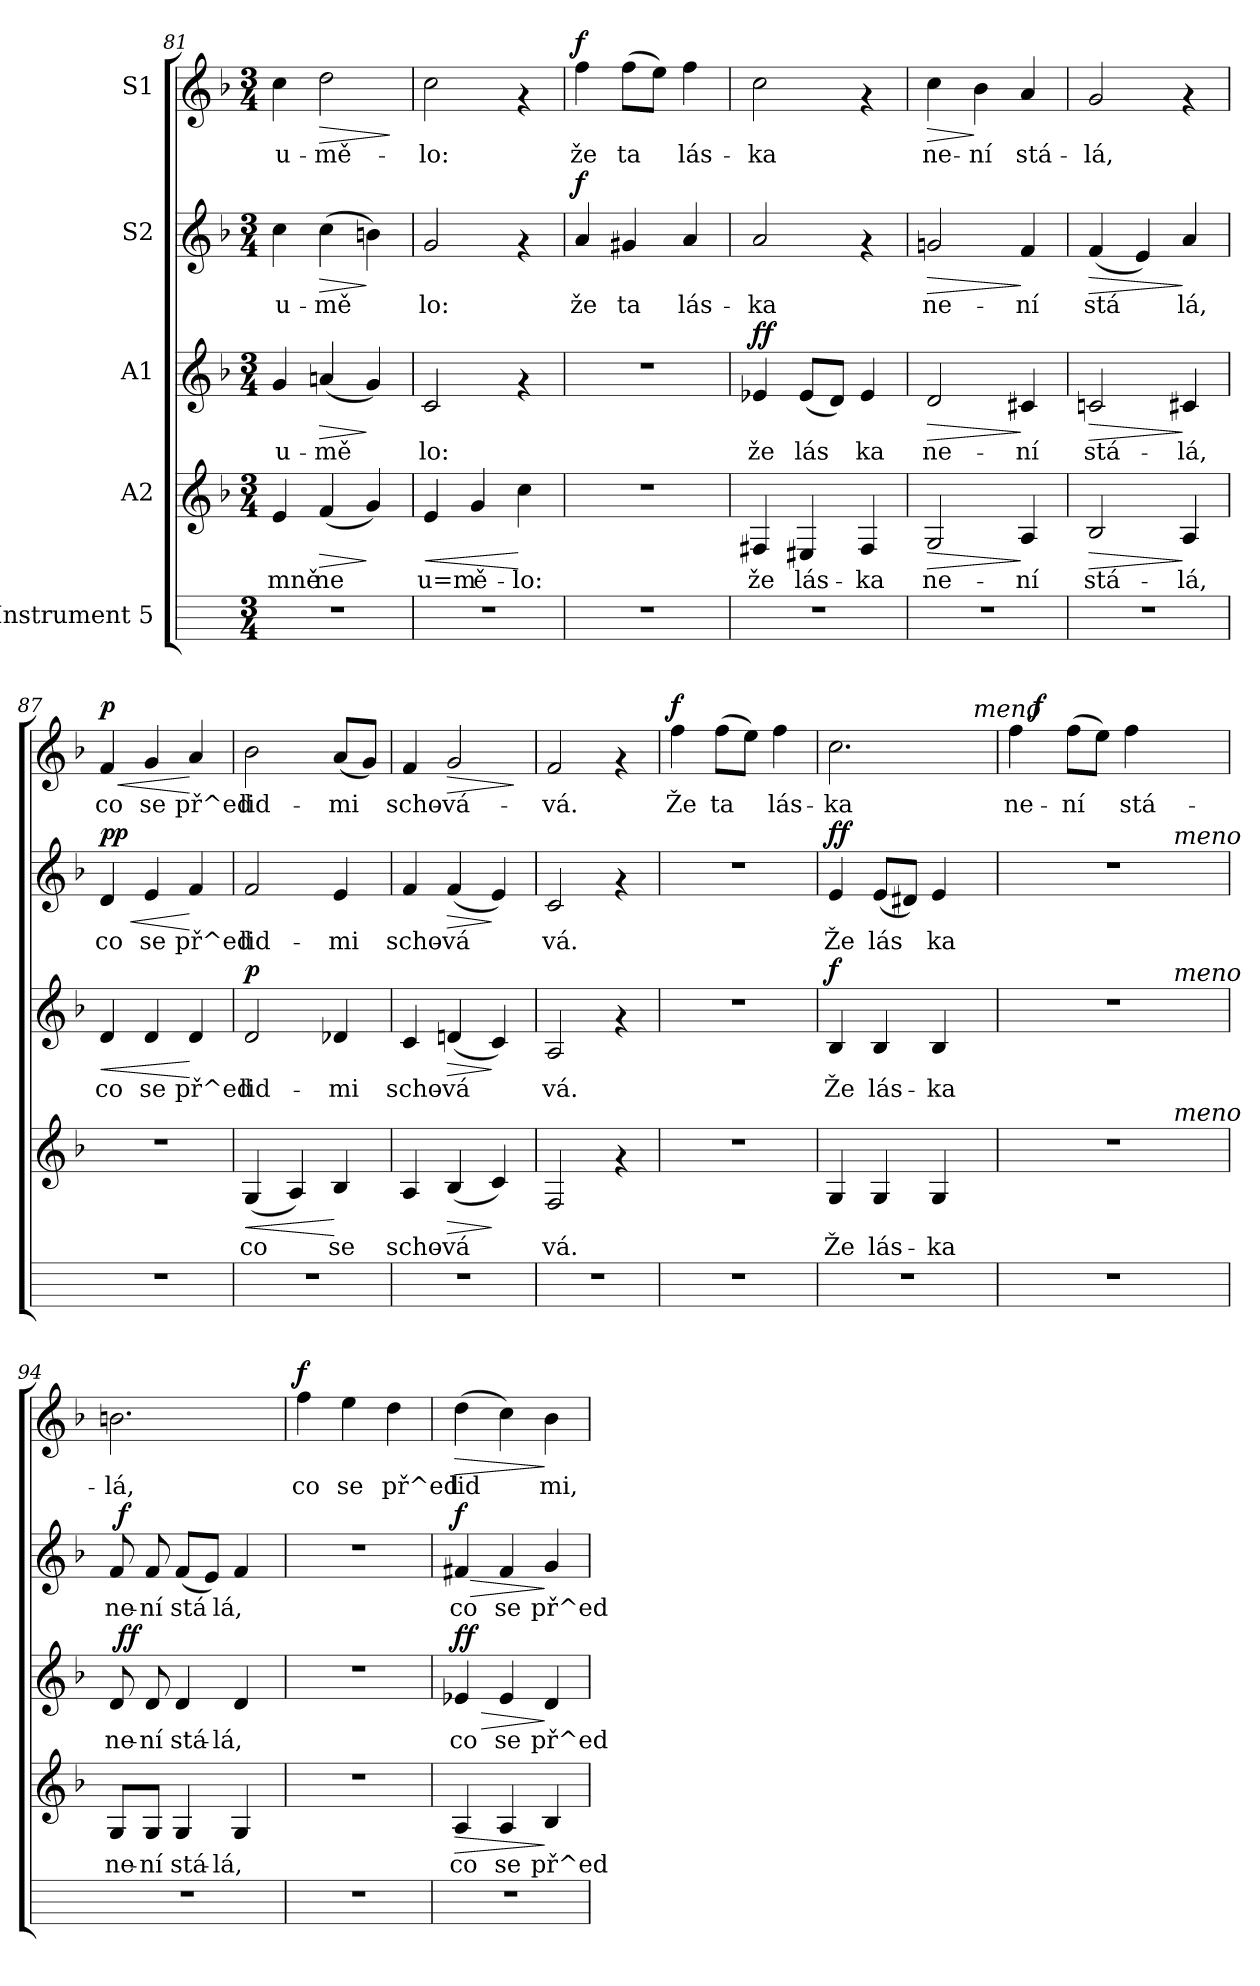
**kern	**kern	**text	**dynam	**kern	**text	**dynam	**kern	**text	**dynam	**kern	**text	**dynam
*part5	*part4	*part4	*part4	*part3	*part3	*part3	*part2	*part2	*part2	*part1	*part1	*part1
*staff5	*staff4	*staff4	*staff4	*staff3	*staff3	*staff3	*staff2	*staff2	*staff2	*staff1	*staff1	*staff1
*I"Instrument 5	*I"A2	*	*	*I"A1	*	*	*I"S2	*	*	*I"S1	*	*
*	*clefG2	*	*	*clefG2	*	*	*clefG2	*	*	*clefG2	*	*
*k[]	*k[b-]	*	*	*k[b-]	*	*	*k[b-]	*	*	*k[b-]	*	*
*C:	*F:	*	*	*F:	*	*	*F:	*	*	*F:	*	*
*M3/4	*M3/4	*	*	*M3/4	*	*	*M3/4	*	*	*M3/4	*	*
=81	=81	=81	=81	=81	=81	=81	=81	=81	=81	=81	=81	=81
!	!	!LO:LY:b:cj	!	!	!LO:LY:b:cj	!	!	!LO:LY:b:cj	!	!	!LO:LY:b:cj	!
2.r	4e/	mně	.	4g/	-u-	.	4cc\	-u-	.	4cc\	-u-	.
!	!	!LO:LY:b:cj	!LO:HP:b	!	!LO:LY:b:cj	!LO:HP:b	!	!LO:LY:b:cj	!LO:HP:b	!	!LO:LY:b:cj	!LO:HP:b
.	(<4f/	ne-	>	(<4an/	-mě-	>	(>4cc\	-mě-	>	2dd\	-mě-	>
!	!	!LO:LY:b:cj	!	!	!LO:LY:b:cj	!	!	!LO:LY:b:cj	!	!	!	!
.	4g/)	--	]	4g/)	--	]	4bn\)	--	]	.	.	.
.	.	.	.	.	.	.	.	.	.	.	.	]
=82	=82	=82	=82	=82	=82	=82	=82	=82	=82	=82	=82	=82
!	!	!LO:LY:b:cj	!LO:HP:b	!	!LO:LY:b:cj	!	!	!LO:LY:b:cj	!	!	!LO:LY:b:cj	!
2.r	4e/	-u=m	<	2c/	-lo:	.	2g/	-lo:	.	2cc\	-lo:	.
!	!	!LO:LY:b:cj	!	!	!	!	!	!	!	!	!	!
.	4g/	ě-	.	.	.	.	.	.	.	.	.	.
!	!	!LO:LY:b:cj	!	!	!	!	!	!	!	!	!	!
.	4cc\	-lo:	[	4rf	.	.	4rf	.	.	4rf	.	.
!!LO:LB:g=z
=83	=83	=83	=83	=83	=83	=83	=83	=83	=83	=83	=83	=83
!	!	!	!	!	!	!	!	!LO:LY:b:cj	!LO:DY:a	!	!LO:LY:b:cj	!LO:DY:a
2.r	2.r	.	.	2.r	.	.	4a/	že	f	4ff\	že	f
!	!	!	!	!	!	!	!	!LO:LY:b:cj	!	!	!LO:LY:b:cj	!
.	.	.	.	.	.	.	4g#X/	ta	.	(>8ff\L	ta	.
!	!	!	!	!	!	!	!	!	!	!	!LO:LY:b:cj	!
.	.	.	.	.	.	.	.	.	.	8ee\J)	.	.
!	!	!	!	!	!	!	!	!LO:LY:b:cj	!	!	!LO:LY:b:cj	!
.	.	.	.	.	.	.	4a/	lás-	.	4ff\	lás-	.
=84	=84	=84	=84	=84	=84	=84	=84	=84	=84	=84	=84	=84
!	!	!LO:LY:b:cj	!	!	!LO:LY:b:cj	!LO:DY:a	!	!LO:LY:b:cj	!	!	!LO:LY:b:cj	!
!	!	!	!	!	!	!LO:DY:n=1:b	!	!	!	!	!	!
2.r	4F#X/	že	.	4e-X/	že	f f	2a/	-ka	.	2cc\	-ka	.
!	!	!LO:LY:b:cj	!	!	!LO:LY:b:cj	!	!	!	!	!	!	!
.	4E#X/	lás-	.	(<8e-/L	lás-	.	.	.	.	.	.	.
!	!	!	!	!	!LO:LY:b:cj	!	!	!	!	!	!	!
.	.	.	.	8d/J)	--	.	.	.	.	.	.	.
!	!	!LO:LY:b:cj	!	!	!LO:LY:b:cj	!	!	!	!	!	!	!
.	4F#/	-ka	.	4e-/	-ka	.	4rf	.	.	4rf	.	.
=85	=85	=85	=85	=85	=85	=85	=85	=85	=85	=85	=85	=85
!	!	!LO:LY:b:cj	!LO:HP:b	!	!LO:LY:b:cj	!LO:HP:b	!	!LO:LY:b:cj	!LO:HP:b	!	!LO:LY:b:cj	!LO:HP:b
2.r	2G/	ne-	>	2d/	ne-	>	2gn/	ne-	>	4cc\	ne-	>
!	!	!	!	!	!	!	!	!	!	!	!LO:LY:b:cj	!
.	.	.	.	.	.	.	.	.	.	4b-\	-ní	]
!	!	!LO:LY:b:cj	!	!	!LO:LY:b:cj	!	!	!LO:LY:b:cj	!	!	!LO:LY:b:cj	!
.	4A/	-ní	]	4c#X/	-ní	]	4f/	-ní	]	4a/	stá-	.
=86	=86	=86	=86	=86	=86	=86	=86	=86	=86	=86	=86	=86
!	!	!LO:LY:b:cj	!LO:HP:b	!	!LO:LY:b:cj	!LO:HP:b	!	!LO:LY:b:cj	!LO:HP:b	!	!LO:LY:b:cj	!
2.r	2B-/	stá-	>	2cn/	stá-	>	(<4f/	stá-	>	2g/	-lá,	.
!	!	!	!	!	!	!	!	!LO:LY:b:cj	!	!	!	!
.	.	.	.	.	.	.	4e/)	--	.	.	.	.
!	!	!LO:LY:b:cj	!	!	!LO:LY:b:cj	!	!	!LO:LY:b:cj	!	!	!	!
.	4A/	-lá,	]	4c#X/	-lá,	]	4a/	-lá,	]	4rf	.	.
=87	=87	=87	=87	=87	=87	=87	=87	=87	=87	=87	=87	=87
!	!	!	!	!	!LO:LY:b:cj	!LO:HP:b	!	!LO:LY:b:cj	!LO:HP:b	!	!LO:LY:b:cj	!LO:HP:b
!	!	!	!	!	!	!	!	!	!LO:DY:n=1:a	!	!	!
!	!	!	!	!	!	!	!	!	!LO:DY:n=2:b	!	!	!LO:DY:n=1:a
2.r	2.r	.	.	4d/	co	<	4d/	co	< p p	4f/	co	< p
!	!	!	!	!	!LO:LY:b:cj	!	!	!LO:LY:b:cj	!	!	!LO:LY:b:cj	!
.	.	.	.	4d/	se	.	4e/	se	.	4g/	se	.
!	!	!	!	!	!LO:LY:b:cj	!	!	!LO:LY:b:cj	!	!	!LO:LY:b:cj	!
.	.	.	.	4d/	př^ed	[	4f/	př^ed	[	4a/	př^ed	[
=88	=88	=88	=88	=88	=88	=88	=88	=88	=88	=88	=88	=88
!	!	!LO:LY:b:cj	!LO:HP:b	!	!LO:LY:b:cj	!LO:DY:b	!	!LO:LY:b:cj	!	!	!LO:LY:b:cj	!
2.r	(<4G/	co	<	2d/	lid-	p	2f/	lid-	.	2b-\	lid-	.
!	!	!LO:LY:b:cj	!	!	!	!	!	!	!	!	!	!
.	4A/)	.	.	.	.	.	.	.	.	.	.	.
!	!	!LO:LY:b:cj	!	!	!LO:LY:b:cj	!	!	!LO:LY:b:cj	!	!	!LO:LY:b:cj	!
.	4B-/	se	[	4d-X/	-mi	.	4e/	-mi	.	(<8a/L	-mi	.
!	!	!	!	!	!	!	!	!	!	!	!LO:LY:b:cj	!
.	.	.	.	.	.	.	.	.	.	8g/J)	.	.
=89	=89	=89	=89	=89	=89	=89	=89	=89	=89	=89	=89	=89
!	!	!LO:LY:b:cj	!	!	!LO:LY:b:cj	!	!	!LO:LY:b:cj	!	!	!LO:LY:b:cj	!
2.r	4A/	scho-	.	4c/	scho-	.	4f/	scho-	.	4f/	scho-	.
!	!	!LO:LY:b:cj	!LO:HP:b	!	!LO:LY:b:cj	!LO:HP:b	!	!LO:LY:b:cj	!LO:HP:b	!	!LO:LY:b:cj	!LO:HP:b
.	(<4B-/	-vá-	>	(<4dn/	-vá-	>	(<4f/	-vá-	>	2g/	-vá-	>
!	!	!LO:LY:b:cj	!	!	!LO:LY:b:cj	!	!	!LO:LY:b:cj	!	!	!	!
.	4c/)	--	]	4c/)	--	]	4e/)	--	]	.	.	.
.	.	.	.	.	.	.	.	.	.	.	.	]
=90	=90	=90	=90	=90	=90	=90	=90	=90	=90	=90	=90	=90
!	!	!LO:LY:b:cj	!	!	!LO:LY:b:cj	!	!	!LO:LY:b:cj	!	!	!LO:LY:b:cj	!
2.r	2F/	-vá.	.	2A/	-vá.	.	2c/	-vá.	.	2f/	-vá.	.
.	4rf	.	.	4rf	.	.	4rf	.	.	4rf	.	.
!!LO:PB:g=z
=91	=91	=91	=91	=91	=91	=91	=91	=91	=91	=91	=91	=91
!	!	!	!	!	!	!	!	!	!	!	!LO:LY:b:cj	!LO:DY:a
2.r	2.r	.	.	2.r	.	.	2.r	.	.	4ff\	Že	f
!	!	!	!	!	!	!	!	!	!	!	!LO:LY:b:cj	!
.	.	.	.	.	.	.	.	.	.	(>8ff\L	ta	.
!	!	!	!	!	!	!	!	!	!	!	!LO:LY:b:cj	!
.	.	.	.	.	.	.	.	.	.	8ee\J)	.	.
!	!	!	!	!	!	!	!	!	!	!	!LO:LY:b:cj	!
.	.	.	.	.	.	.	.	.	.	4ff\	lás-	.
=92	=92	=92	=92	=92	=92	=92	=92	=92	=92	=92	=92	=92
!	!	!LO:LY:b:cj	!	!	!LO:LY:b:cj	!LO:DY:b	!	!LO:LY:b:cj	!LO:DY:a	!	!LO:LY:b:cj	!
!	!	!	!	!	!	!	!	!	!LO:DY:n=1:b	!	!	!
*	*	*	*	*	*	*	*	*	*	*^	*	*
2.r	4G/	Že	.	4B-/	Že	f	4e/	Že	f f	2.cc\	2ryy	-ka	.
!	!	!LO:LY:b:cj	!	!	!LO:LY:b:cj	!	!	!LO:LY:b:cj	!	!	!	!	!
.	4G/	lás-	.	4B-/	lás-	.	(<8e/L	lás-	.	.	.	.	.
!	!	!	!	!	!	!	!	!LO:LY:b:cj	!	!	!	!	!
.	.	.	.	.	.	.	8d#X/J)	--	.	.	.	.	.
!	!	!LO:LY:b:cj	!	!	!LO:LY:b:cj	!	!	!LO:LY:b:cj	!	!	!	!	!
.	4G/	-ka	.	4B-/	-ka	.	4e/	-ka	.	.	8ryy	.	.
.	.	.	.	.	.	.	.	.	.	.	32ryy	.	.
!	!	!	!	!	!	!	!	!	!	!	!LO:TX:a:i:t=meno	!	!
.	.	.	.	.	.	.	.	.	.	.	16.ryy	.	.
=93	=93	=93	=93	=93	=93	=93	=93	=93	=93	=93	=93	=93	=93
!	!	!	!	!	!	!	!	!	!	!	!	!LO:LY:b:cj	!
*	*^	*	*	*^	*	*	*^	*	*	*	*	*	*
2.r	2.r	2ryy	.	.	2.r	2ryy	.	.	2.r	2ryy	.	.	4ff\	16.ryy	ne-	.
!	!	!	!	!	!	!	!	!	!	!	!	!	!	!	!	!LO:DY:a
.	.	.	.	.	.	.	.	.	.	.	.	.	.	2ryy	.	f
!	!	!	!	!	!	!	!	!	!	!	!	!	!	!	!LO:LY:b:cj	!
.	.	.	.	.	.	.	.	.	.	.	.	.	(>8ff\L	.	-ní	.
!	!	!	!	!	!	!	!	!	!	!	!	!	!	!	!LO:LY:b:cj	!
.	.	.	.	.	.	.	.	.	.	.	.	.	8ee\J)	.	.	.
!	!	!	!	!	!	!	!	!	!	!	!	!	!	!	!LO:LY:b:cj	!
.	.	8ryy	.	.	.	8ryy	.	.	.	8ryy	.	.	4ff\	.	stá-	.
.	.	.	.	.	.	.	.	.	.	.	.	.	.	8ryy	.	.
.	.	32ryy	.	.	.	32ryy	.	.	.	32ryy	.	.	.	.	.	.
!	!	!	!	!	!	!	!	!	!	!LO:TX:a:i:t=meno	!	!	!	!	!	!
!	!	!	!	!	!	!LO:TX:a:i:t=meno	!	!	!	!	!	!	!	!	!	!
!	!	!LO:TX:a:i:t=meno	!	!	!	!	!	!	!	!	!	!	!	!	!	!
.	.	16.ryy	.	.	.	16.ryy	.	.	.	16.ryy	.	.	.	.	.	.
.	.	.	.	.	.	.	.	.	.	.	.	.	.	32ryy	.	.
=94	=94	=94	=94	=94	=94	=94	=94	=94	=94	=94	=94	=94	=94	=94	=94	=94
!	!	!	!LO:LY:b:cj	!	!	!	!LO:LY:b:cj	!	!	!	!LO:LY:b:cj	!	!	!	!LO:LY:b:cj	!
*	*v	*v	*	*	*	*	*	*	*	*	*	*	*v	*v	*	*
2.r	8G/L	ne-	.	8d/	64ryy	ne-	.	8f/	64ryy	ne-	.	2.bn\	-lá,	.
!	!	!	!	!	!	!	!LO:DY:a	!	!	!	!	!	!	!
!	!	!	!	!	!	!	!LO:DY:n=1:b	!	!	!	!LO:DY:a	!	!	!
.	.	.	.	.	2ryy	.	f f	.	2ryy	.	f	.	.	.
!	!	!LO:LY:b:cj	!	!	!	!LO:LY:b:cj	!	!	!	!LO:LY:b:cj	!	!	!	!
.	8G/J	-ní	.	8d/	.	-ní	.	8f/	.	-ní	.	.	.	.
!	!	!LO:LY:b:cj	!	!	!	!LO:LY:b:cj	!	!	!	!LO:LY:b:cj	!	!	!	!
.	4G/	stá-	.	4d/	.	stá-	.	(<8f/L	.	stá-	.	.	.	.
!	!	!	!	!	!	!	!	!	!	!LO:LY:b:cj	!	!	!	!
.	.	.	.	.	.	.	.	8e/J)	.	--	.	.	.	.
!	!	!LO:LY:b:cj	!	!	!	!LO:LY:b:cj	!	!	!	!LO:LY:b:cj	!	!	!	!
.	4G/	-lá,	.	4d/	.	-lá,	.	4f/	.	-lá,	.	.	.	.
.	.	.	.	.	8...ryy	.	.	.	8...ryy	.	.	.	.	.
=95	=95	=95	=95	=95	=95	=95	=95	=95	=95	=95	=95	=95	=95	=95
!	!	!	!	!	!	!	!	!	!	!	!	!	!LO:LY:b:cj	!LO:DY:a
*	*	*	*	*v	*v	*	*	*	*	*	*	*	*	*
*	*	*	*	*	*	*	*v	*v	*	*	*	*	*
2.r	2.r	.	.	2.r	.	.	2.r	.	.	4ff\	co	f
!	!	!	!	!	!	!	!	!	!	!	!LO:LY:b:cj	!
.	.	.	.	.	.	.	.	.	.	4ee\	se	.
!	!	!	!	!	!	!	!	!	!	!	!LO:LY:b:cj	!
.	.	.	.	.	.	.	.	.	.	4dd\	př^ed	.
=96	=96	=96	=96	=96	=96	=96	=96	=96	=96	=96	=96	=96
!	!	!LO:LY:b:cj	!LO:HP:b	!	!LO:LY:b:cj	!LO:HP:b	!	!LO:LY:b:cj	!LO:HP:b	!	!LO:LY:b:cj	!LO:HP:b
!	!	!	!	!	!	!LO:DY:n=1:a	!	!	!	!	!	!
!	!	!	!	!	!	!LO:DY:n=2:b	!	!	!LO:DY:n=1:a	!	!	!
2.r	4A/	co	>	4e-X/	co	> f f	4f#X/	co	> f	(>4dd\	lid-	>
!	!	!LO:LY:b:cj	!	!	!LO:LY:b:cj	!	!	!LO:LY:b:cj	!	!	!LO:LY:b:cj	!
.	4A/	se	.	4e-/	se	.	4f#/	se	.	4cc\)	--	.
!	!	!LO:LY:b:cj	!	!	!LO:LY:b:cj	!	!	!LO:LY:b:cj	!	!	!LO:LY:b:cj	!
.	4B-/	př^ed	]	4d/	př^ed	]	4g/	př^ed	]	4b-\	-mi,	]
=	=	=	=	=	=	=	=	=	=	=	=	=
*-	*-	*-	*-	*-	*-	*-	*-	*-	*-	*-	*-	*-
